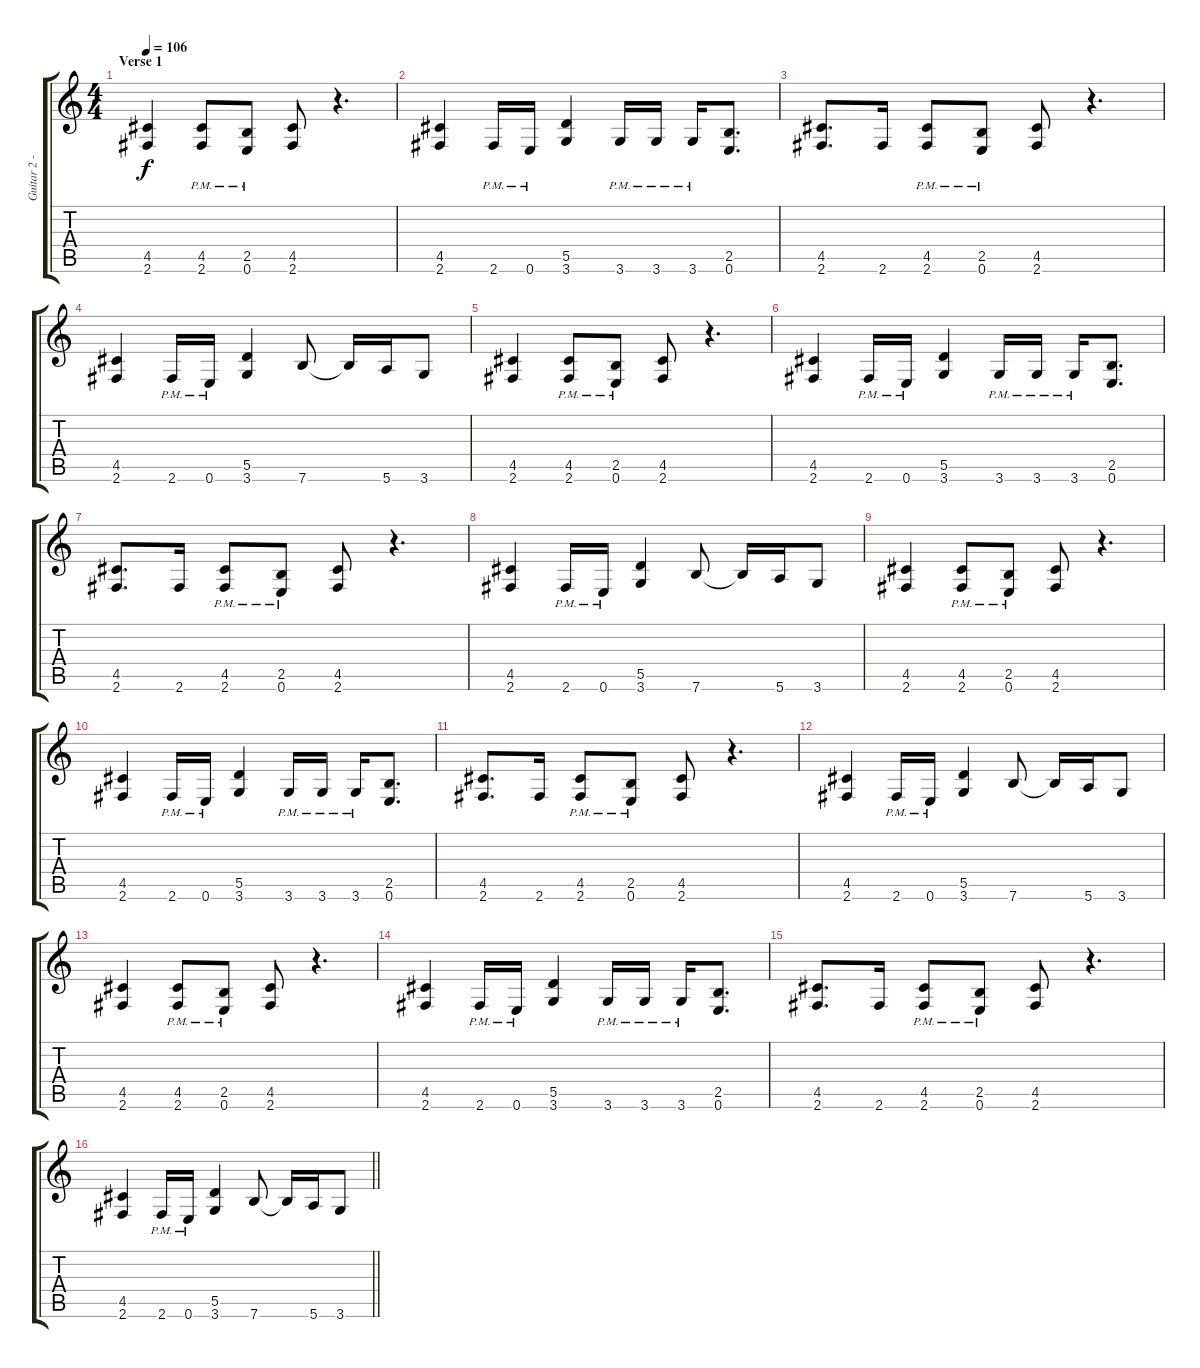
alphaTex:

\track ("Guitar 2 - Rythm Guitar" "Guitar 2 -") {instrument distortionguitar}
\staff {score tabs}
\tuning (E4 B3 G3 D3 A2 E2) {hide}
\ts (4 4)
\section ("" "Verse 1")
\tempo 106
\clef g2
\ks c
(4.5 2.6).4{dy f} (4.5{pm} 2.6{pm}).8 (2.5{pm} 0.6{pm}).8 (4.5 2.6).8 r.4{d} |
(4.5 2.6).4 2.6{pm}.16 0.6{pm}.16 (5.5 3.6).4 3.6{pm}.16 3.6{pm}.16 3.6{pm}.16 (2.5 0.6).8{d} |
(4.5 2.6).8{d} 2.6.16 (4.5{pm} 2.6{pm}).8 (2.5{pm} 0.6{pm}).8 (4.5 2.6).8 r.4{d} |
(4.5 2.6).4 2.6{pm}.16 0.6{pm}.16 (5.5 3.6).4 7.6.8 7.6{t}.16 5.6.16 3.6.8 |
(4.5 2.6).4 (4.5{pm} 2.6{pm}).8 (2.5{pm} 0.6{pm}).8 (4.5 2.6).8 r.4{d} |
(4.5 2.6).4 2.6{pm}.16 0.6{pm}.16 (5.5 3.6).4 3.6{pm}.16 3.6{pm}.16 3.6{pm}.16 (2.5 0.6).8{d} |
(4.5 2.6).8{d} 2.6.16 (4.5{pm} 2.6{pm}).8 (2.5{pm} 0.6{pm}).8 (4.5 2.6).8 r.4{d} |
(4.5 2.6).4 2.6{pm}.16 0.6{pm}.16 (5.5 3.6).4 7.6.8 7.6{t}.16 5.6.16 3.6.8 |
(4.5 2.6).4 (4.5{pm} 2.6{pm}).8 (2.5{pm} 0.6{pm}).8 (4.5 2.6).8 r.4{d} |
(4.5 2.6).4 2.6{pm}.16 0.6{pm}.16 (5.5 3.6).4 3.6{pm}.16 3.6{pm}.16 3.6{pm}.16 (2.5 0.6).8{d} |
(4.5 2.6).8{d} 2.6.16 (4.5{pm} 2.6{pm}).8 (2.5{pm} 0.6{pm}).8 (4.5 2.6).8 r.4{d} |
(4.5 2.6).4 2.6{pm}.16 0.6{pm}.16 (5.5 3.6).4 7.6.8 7.6{t}.16 5.6.16 3.6.8 |
(4.5 2.6).4 (4.5{pm} 2.6{pm}).8 (2.5{pm} 0.6{pm}).8 (4.5 2.6).8 r.4{d} |
(4.5 2.6).4 2.6{pm}.16 0.6{pm}.16 (5.5 3.6).4 3.6{pm}.16 3.6{pm}.16 3.6{pm}.16 (2.5 0.6).8{d} |
(4.5 2.6).8{d} 2.6.16 (4.5{pm} 2.6{pm}).8 (2.5{pm} 0.6{pm}).8 (4.5 2.6).8 r.4{d} |
\barLineRight lightlight
(4.5 2.6).4 2.6{pm}.16 0.6{pm}.16 (5.5 3.6).4 7.6.8 7.6{t}.16 5.6.16 3.6.8
